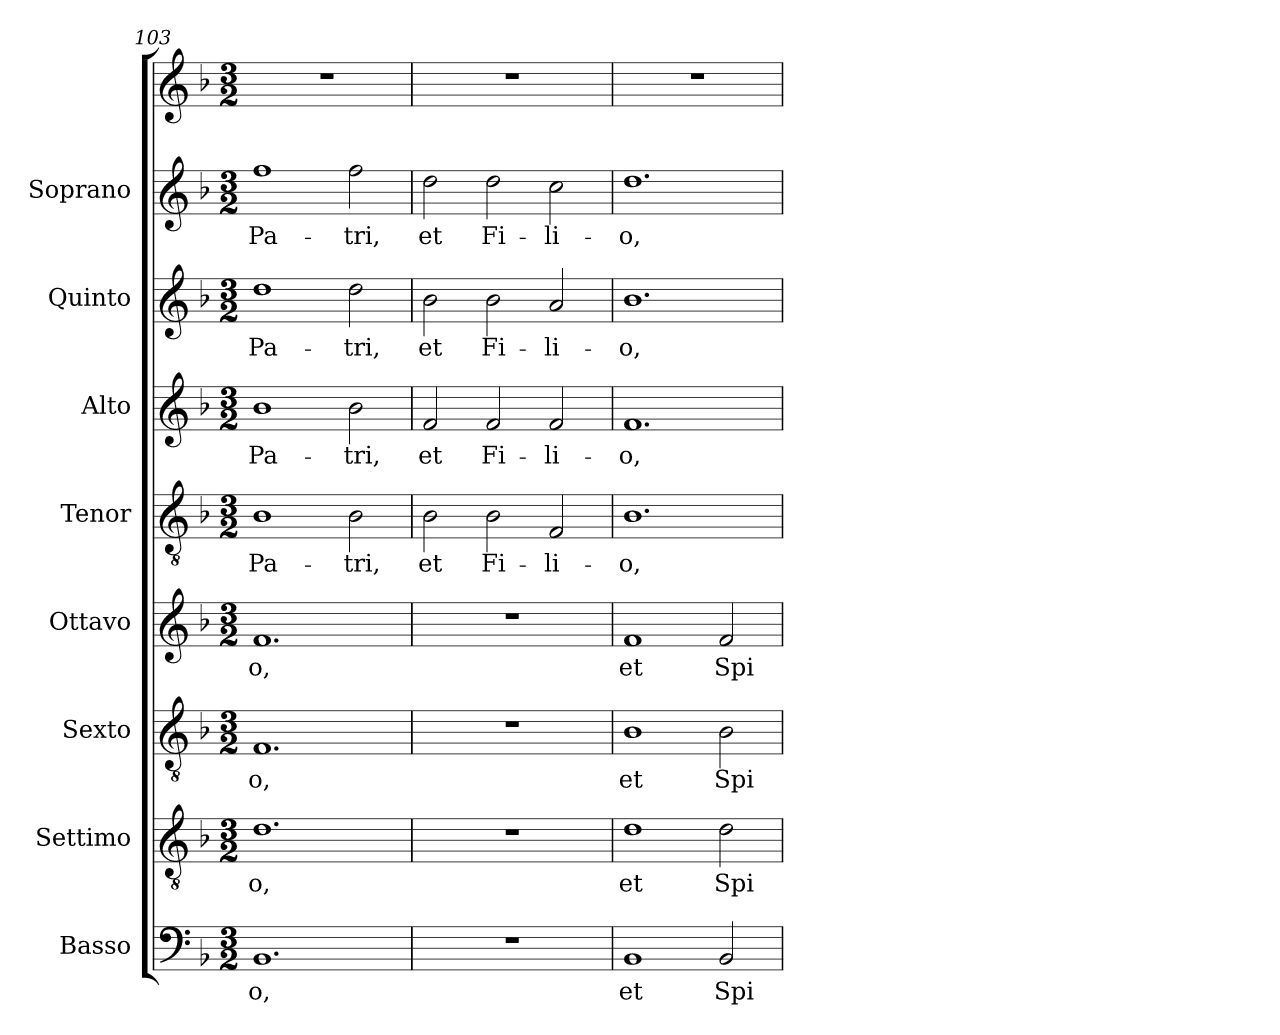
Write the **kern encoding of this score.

**kern	**text	**kern	**text	**kern	**text	**kern	**text	**kern	**text	**kern	**text	**kern	**text	**kern	**text	**kern
*part9	*part9	*part8	*part8	*part7	*part7	*part6	*part6	*part5	*part5	*part4	*part4	*part3	*part3	*part2	*part2	*part1
*staff9	*staff9	*staff8	*staff8	*staff7	*staff7	*staff6	*staff6	*staff5	*staff5	*staff4	*staff4	*staff3	*staff3	*staff2	*staff2	*staff1
*I"Basso	*	*I"Settimo	*	*I"Sexto	*	*I"Ottavo	*	*I"Tenor	*	*I"Alto	*	*I"Quinto	*	*I"Soprano	*	*
*I'B.	*	*I'St.	*	*	*	*I'Ot.	*	*I'T.	*	*I'A.	*	*I'Q.	*	*I'S.	*	*
!!LO:PB:g=z
*clefF4	*	*clefGv2	*	*clefGv2	*	*clefG2	*	*clefGv2	*	*clefG2	*	*clefG2	*	*clefG2	*	*clefG2
*	*	*ITrd7c12	*	*ITrd7c12	*	*	*	*ITrd7c12	*	*	*	*	*	*	*	*
*k[b-]	*	*k[b-]	*	*k[b-]	*	*k[b-]	*	*k[b-]	*	*k[b-]	*	*k[b-]	*	*k[b-]	*	*k[b-]
*F:	*	*F:	*	*F:	*	*F:	*	*F:	*	*F:	*	*F:	*	*F:	*	*F:
*M3/2	*	*M3/2	*	*M3/2	*	*M3/2	*	*M3/2	*	*M3/2	*	*M3/2	*	*M3/2	*	*M3/2
=103	=103	=103	=103	=103	=103	=103	=103	=103	=103	=103	=103	=103	=103	=103	=103	=103
!	!LO:LY:b:color=#000000	!	!	!	!	!	!	!	!	!	!	!	!	!	!	!
!	!	!	!LO:LY:b:color=#000000	!	!	!	!	!	!	!	!	!	!	!	!	!
!	!	!	!	!	!LO:LY:b:color=#000000	!	!	!	!	!	!	!	!	!	!	!
!	!	!	!	!	!	!	!LO:LY:b:color=#000000	!	!	!	!	!	!	!	!	!
!	!	!	!	!	!	!	!	!	!LO:LY:b:color=#000000	!	!	!	!	!	!	!
!	!	!	!	!	!	!	!	!	!	!	!LO:LY:b:color=#000000	!	!	!	!	!
!	!	!	!	!	!	!	!	!	!	!	!	!	!LO:LY:b:color=#000000	!	!	!
!	!	!	!	!	!	!	!	!	!	!	!	!	!	!	!LO:LY:b:color=#000000	!LO:N:vis=1
1.BB-i	-o,	1.Di	-o,	1.FFi	-o,	1.fi	-o,	1BB-i	Pa-	1b-i	Pa-	1ddi	Pa-	1ffi	Pa-	1.r
!	!	!	!	!	!	!	!	!	!LO:LY:b:color=#000000	!	!	!	!	!	!	!
!	!	!	!	!	!	!	!	!	!	!	!LO:LY:b:color=#000000	!	!	!	!	!
!	!	!	!	!	!	!	!	!	!	!	!	!	!LO:LY:b:color=#000000	!	!	!
!	!	!	!	!	!	!	!	!	!	!	!	!	!	!	!LO:LY:b:color=#000000	!
.	.	.	.	.	.	.	.	2BB-i\	-tri,	2b-i\	-tri,	2ddi\	-tri,	2ffi\	-tri,	.
=104	=104	=104	=104	=104	=104	=104	=104	=104	=104	=104	=104	=104	=104	=104	=104	=104
!LO:N:vis=1	!	!LO:N:vis=1	!	!LO:N:vis=1	!	!LO:N:vis=1	!	!	!	!	!	!	!	!	!	!
!	!	!	!	!	!	!	!	!	!LO:LY:b:color=#000000	!	!	!	!	!	!	!
!	!	!	!	!	!	!	!	!	!	!	!LO:LY:b:color=#000000	!	!	!	!	!
!	!	!	!	!	!	!	!	!	!	!	!	!	!LO:LY:b:color=#000000	!	!	!
!	!	!	!	!	!	!	!	!	!	!	!	!	!	!	!LO:LY:b:color=#000000	!LO:N:vis=1
1.r	.	1.r	.	1.r	.	1.r	.	2BB-i\	et	2fi/	et	2b-i\	et	2ddi\	et	1.r
!	!	!	!	!	!	!	!	!	!LO:LY:b:color=#000000	!	!	!	!	!	!	!
!	!	!	!	!	!	!	!	!	!	!	!LO:LY:b:color=#000000	!	!	!	!	!
!	!	!	!	!	!	!	!	!	!	!	!	!	!LO:LY:b:color=#000000	!	!	!
!	!	!	!	!	!	!	!	!	!	!	!	!	!	!	!LO:LY:b:color=#000000	!
.	.	.	.	.	.	.	.	2BB-i\	Fi-	2fi/	Fi-	2b-i\	Fi-	2ddi\	Fi-	.
!	!	!	!	!	!	!	!	!	!LO:LY:b:color=#000000	!	!	!	!	!	!	!
!	!	!	!	!	!	!	!	!	!	!	!LO:LY:b:color=#000000	!	!	!	!	!
!	!	!	!	!	!	!	!	!	!	!	!	!	!LO:LY:b:color=#000000	!	!	!
!	!	!	!	!	!	!	!	!	!	!	!	!	!	!	!LO:LY:b:color=#000000	!
.	.	.	.	.	.	.	.	2FFi/	-li-	2fi/	-li-	2ai/	-li-	2cci\	-li-	.
=105	=105	=105	=105	=105	=105	=105	=105	=105	=105	=105	=105	=105	=105	=105	=105	=105
!	!LO:LY:b:color=#000000	!	!	!	!	!	!	!	!	!	!	!	!	!	!	!
!	!	!	!LO:LY:b:color=#000000	!	!	!	!	!	!	!	!	!	!	!	!	!
!	!	!	!	!	!LO:LY:b:color=#000000	!	!	!	!	!	!	!	!	!	!	!
!	!	!	!	!	!	!	!LO:LY:b:color=#000000	!	!	!	!	!	!	!	!	!
!	!	!	!	!	!	!	!	!	!LO:LY:b:color=#000000	!	!	!	!	!	!	!
!	!	!	!	!	!	!	!	!	!	!	!LO:LY:b:color=#000000	!	!	!	!	!
!	!	!	!	!	!	!	!	!	!	!	!	!	!LO:LY:b:color=#000000	!	!	!
!	!	!	!	!	!	!	!	!	!	!	!	!	!	!	!LO:LY:b:color=#000000	!LO:N:vis=1
1BB-i	et	1Di	et	1BB-i	et	1fi	et	1.BB-i	-o,	1.fi	-o,	1.b-i	-o,	1.ddi	-o,	1.r
!	!LO:LY:b:color=#000000	!	!	!	!	!	!	!	!	!	!	!	!	!	!	!
!	!	!	!LO:LY:b:color=#000000	!	!	!	!	!	!	!	!	!	!	!	!	!
!	!	!	!	!	!LO:LY:b:color=#000000	!	!	!	!	!	!	!	!	!	!	!
!	!	!	!	!	!	!	!LO:LY:b:color=#000000	!	!	!	!	!	!	!	!	!
2BB-i/	Spi-	2Di\	Spi-	2BB-i\	Spi-	2fi/	Spi-	.	.	.	.	.	.	.	.	.
=	=	=	=	=	=	=	=	=	=	=	=	=	=	=	=	=
*-	*-	*-	*-	*-	*-	*-	*-	*-	*-	*-	*-	*-	*-	*-	*-	*-
